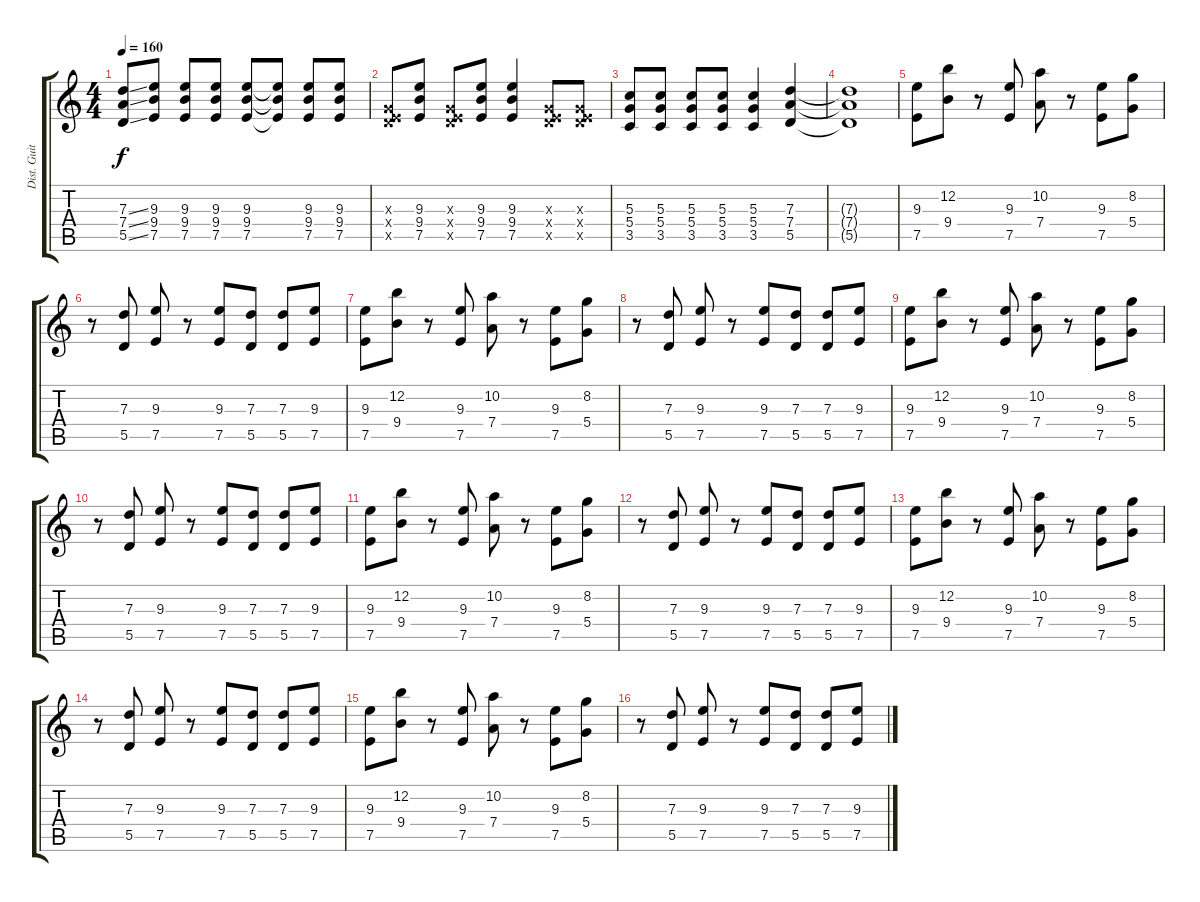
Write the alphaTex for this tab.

\track ("Dist. Guitar 1" "Dist. Guit") {instrument distortionguitar}
\staff {score tabs}
\tuning (E4 B3 G3 D3 A2 E2) {hide}
\ts (4 4)
\tempo 160
\clef g2
\ks c
(7.3{ss} 7.4{ss} 5.5{ss}).8{dy f} (9.3 9.4 7.5).8 (9.3 9.4 7.5).8 (9.3 9.4 7.5).8 (9.3 9.4 7.5).8 (9.3{t} 9.4{t} 7.5{t}).8 (9.3 9.4 7.5).8 (9.3 9.4 7.5).8 |
(0.3{x} 0.4{x} 7.5{x}).8 (9.3 9.4 7.5).8 (0.3{x} 0.4{x} 7.5{x}).8 (9.3 9.4 7.5).8 (9.3 9.4 7.5).4 (0.3{x} 0.4{x} 7.5{x}).8 (0.3{x} 0.4{x} 7.5{x}).8 |
(5.3 5.4 3.5).8 (5.3 5.4 3.5).8 (5.3 5.4 3.5).8 (5.3 5.4 3.5).8 (5.3 5.4 3.5).4 (7.3 7.4 5.5).4 |
(7.3{t} 7.4{t} 5.5{t}).1 |
(9.3 7.5).8{instrument distortionguitar} (12.2 9.4).8 r.8 (9.3 7.5).8 (10.2 7.4).8 r.8 (9.3 7.5).8 (8.2 5.4).8 |
r.8 (7.3 5.5).8 (9.3 7.5).8 r.8 (9.3 7.5).8 (7.3 5.5).8 (7.3 5.5).8 (9.3 7.5).8 |
(9.3 7.5).8 (12.2 9.4).8 r.8 (9.3 7.5).8 (10.2 7.4).8 r.8 (9.3 7.5).8 (8.2 5.4).8 |
r.8 (7.3 5.5).8 (9.3 7.5).8 r.8 (9.3 7.5).8 (7.3 5.5).8 (7.3 5.5).8 (9.3 7.5).8 |
(9.3 7.5).8 (12.2 9.4).8 r.8 (9.3 7.5).8 (10.2 7.4).8 r.8 (9.3 7.5).8 (8.2 5.4).8 |
r.8 (7.3 5.5).8 (9.3 7.5).8 r.8 (9.3 7.5).8 (7.3 5.5).8 (7.3 5.5).8 (9.3 7.5).8 |
(9.3 7.5).8 (12.2 9.4).8 r.8 (9.3 7.5).8 (10.2 7.4).8 r.8 (9.3 7.5).8 (8.2 5.4).8 |
r.8 (7.3 5.5).8 (9.3 7.5).8 r.8 (9.3 7.5).8 (7.3 5.5).8 (7.3 5.5).8 (9.3 7.5).8 |
(9.3 7.5).8 (12.2 9.4).8 r.8 (9.3 7.5).8 (10.2 7.4).8 r.8 (9.3 7.5).8 (8.2 5.4).8 |
r.8 (7.3 5.5).8 (9.3 7.5).8 r.8 (9.3 7.5).8 (7.3 5.5).8 (7.3 5.5).8 (9.3 7.5).8 |
(9.3 7.5).8 (12.2 9.4).8 r.8 (9.3 7.5).8 (10.2 7.4).8 r.8 (9.3 7.5).8 (8.2 5.4).8 |
r.8 (7.3 5.5).8 (9.3 7.5).8 r.8 (9.3 7.5).8 (7.3 5.5).8 (7.3 5.5).8 (9.3 7.5).8
